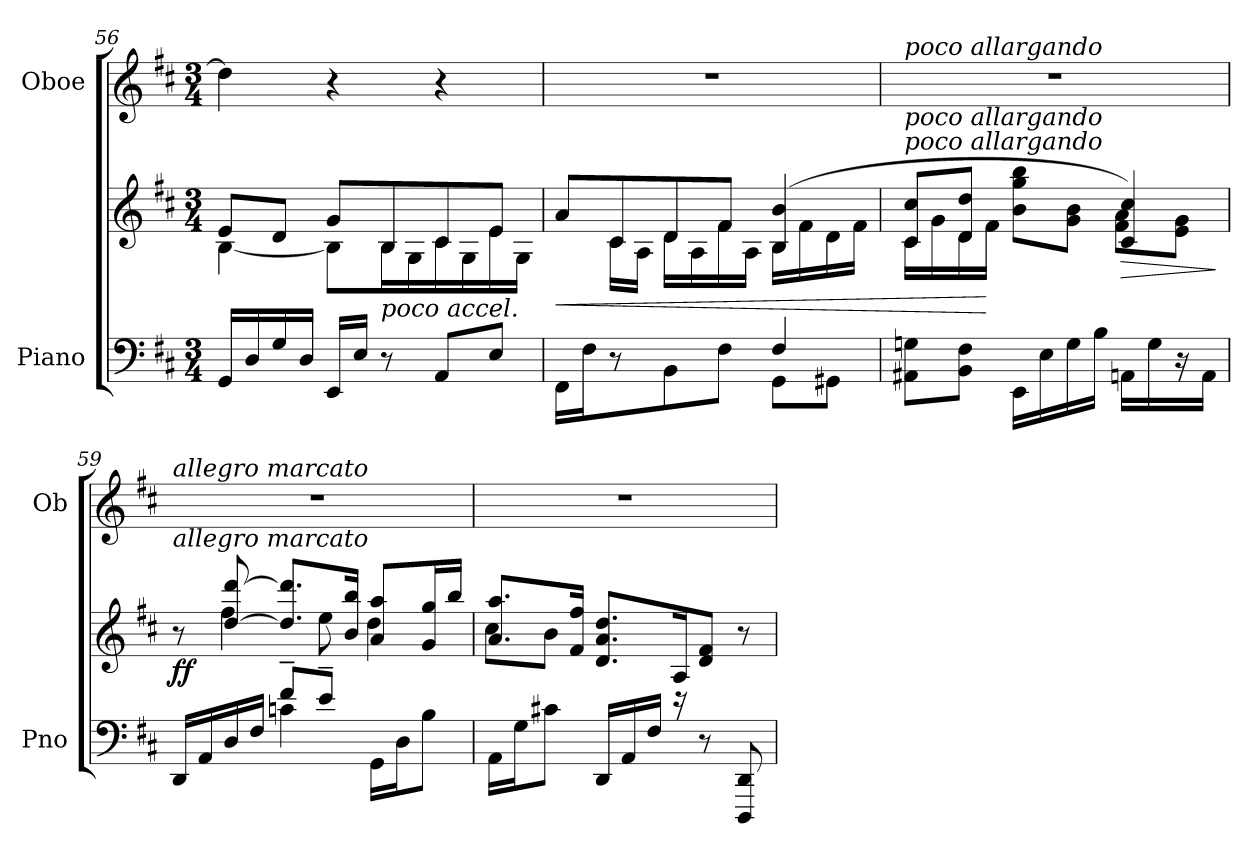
**kern	**kern	**dynam	**kern
*part2	*part2	*part2	*part1
*staff3	*staff2	*staff2/3	*staff1
*I"Piano	*	*	*I"Oboe
*I'Pno	*	*	*I'Ob
*clefF4	*clefG2	*	*clefG2
*k[f#c#]	*k[f#c#]	*	*k[f#c#]
*M3/4	*M3/4	*	*M3/4
=56	=56	=56	=56
*	*^	*	*
16GG/LL	8e/L	[4B\	.	4dd\]
16D/	.	.	.	.
16G/	8d/J	.	.	.
16D/JJ	.	.	.	.
16EE/LL	8g/L	8B\L]	.	4r
16E/JJ	.	.	.	.
!LO:TX:a:i:t=poco accel.	!	!	!	!
8r	8B/	16B\L	.	.
.	.	16G\	.	.
8AA/L	8c#/	16c#\	.	4r
.	.	16G\	.	.
8E/J	8e/J	16e\	.	.
.	.	16G\JJ	.	.
!!LO:LB:g=z
=57	=57	=57	=57	=57
*^	*	*	*	*
!	!	!	!	!LO:HP:b	!
16FF#\LL	2ryy	8a/L	8ryy	<	2.r
16F#\J	.	.	.	.	.
8r	.	8c#/	16c#\LL	.	.
.	.	.	16A\JJ	.	.
8BB\	.	8d/	16d\LL	.	.
.	.	.	16A\	.	.
8F#\J	.	8f#/J	16f#\	.	.
.	.	.	16A\JJ	.	.
4F#/	8GG\L	(4B/ 4b/	16B\LL	.	.
.	.	.	16f#\	.	.
.	8GG#X\J	.	16d\	.	.
.	.	.	16f#\JJ	.	.
*v	*v	*	*	*	*
=58	=58	=58	=58	=58
!	!	!	!	!LO:TX:a:i:t=poco allargando
!	!LO:TX:a:i:t=poco allargando	!	!	!
!	!LO:TX:a:i:t=poco allargando	!	!	!
8AA#X\ 8Gn\L	8c#/ 8cc#/L	16c#\LL	.	2.r
.	.	16g\	.	.
8BB\ 8F#\J	8d/ 8dd/J	16d\	.	.
.	.	16f#\JJ	[	.
16EE\LL	8b\ 8gg\ 8bb\L	4ryy	.	.
16E\	.	.	.	.
16G\	8g\ 8b\J	.	.	.
16B\JJ	.	.	.	.
!	!	!	!LO:HP:b	!
16AAn\LL	4c#/ 4cc#/)	8f#\ 8a\L	>	.
16G\	.	.	.	.
16r	.	8e\ 8g\J	.	.
16AA\JJ	.	.	.	.
*	*v	*v	*	*
.	.	]	.
=59	=59	=59	=59
*^	*^	*	*
!	!	!	!	!	!LO:TX:a:i:t=allegro marcato
!	!	!LO:TX:a:i:t=allegro marcato	!	!	!
!	!	!	!	!LO:DY:b	!
16DD/LL	4ryy	8r	8ryy	ff	2.r
16AA/	.	.	.	.	.
16D/	.	[8dd/ [8ddd/	4ff#\	.	.
16F#/JJ	.	.	.	.	.
8f#~/L	4cn\	8.dd/] 8.ddd/]L	.	.	.
8e~/J	.	.	8ee\	.	.
.	.	16b/ 16bb/Jk	.	.	.
16GG\LL	4ryy	8a/ 8aa/L	4dd\	.	.
16D\J	.	.	.	.	.
8B\J	.	16g/ 16gg/L	.	.	.
.	.	16bb/JJ	.	.	.
*v	*v	*	*	*	*
!!LO:LB:g=z
=60	=60	=60	=60	=60
16AA\LL	8.a/ 8.aa/L	8cc#\L	.	2.r
16G\J	.	.	.	.
8c#X\J	.	8b\J	.	.
.	16f#/ 16ff#/Jk	.	.	.
16DD/LL	8.d/ 8.a/ 8.dd/L	2ryy	.	.
16AA/	.	.	.	.
16F#/JJ	.	.	.	.
16re	16A/K	.	.	.
8r	(8d/ 8f#/J	.	.	.
!	!	!	!LO:DY:a=2	!
8DDD/ 8DD/	8r	.	other-dynamics	.
*	*v	*v	*	*
=	=	=	=
*-	*-	*-	*-
